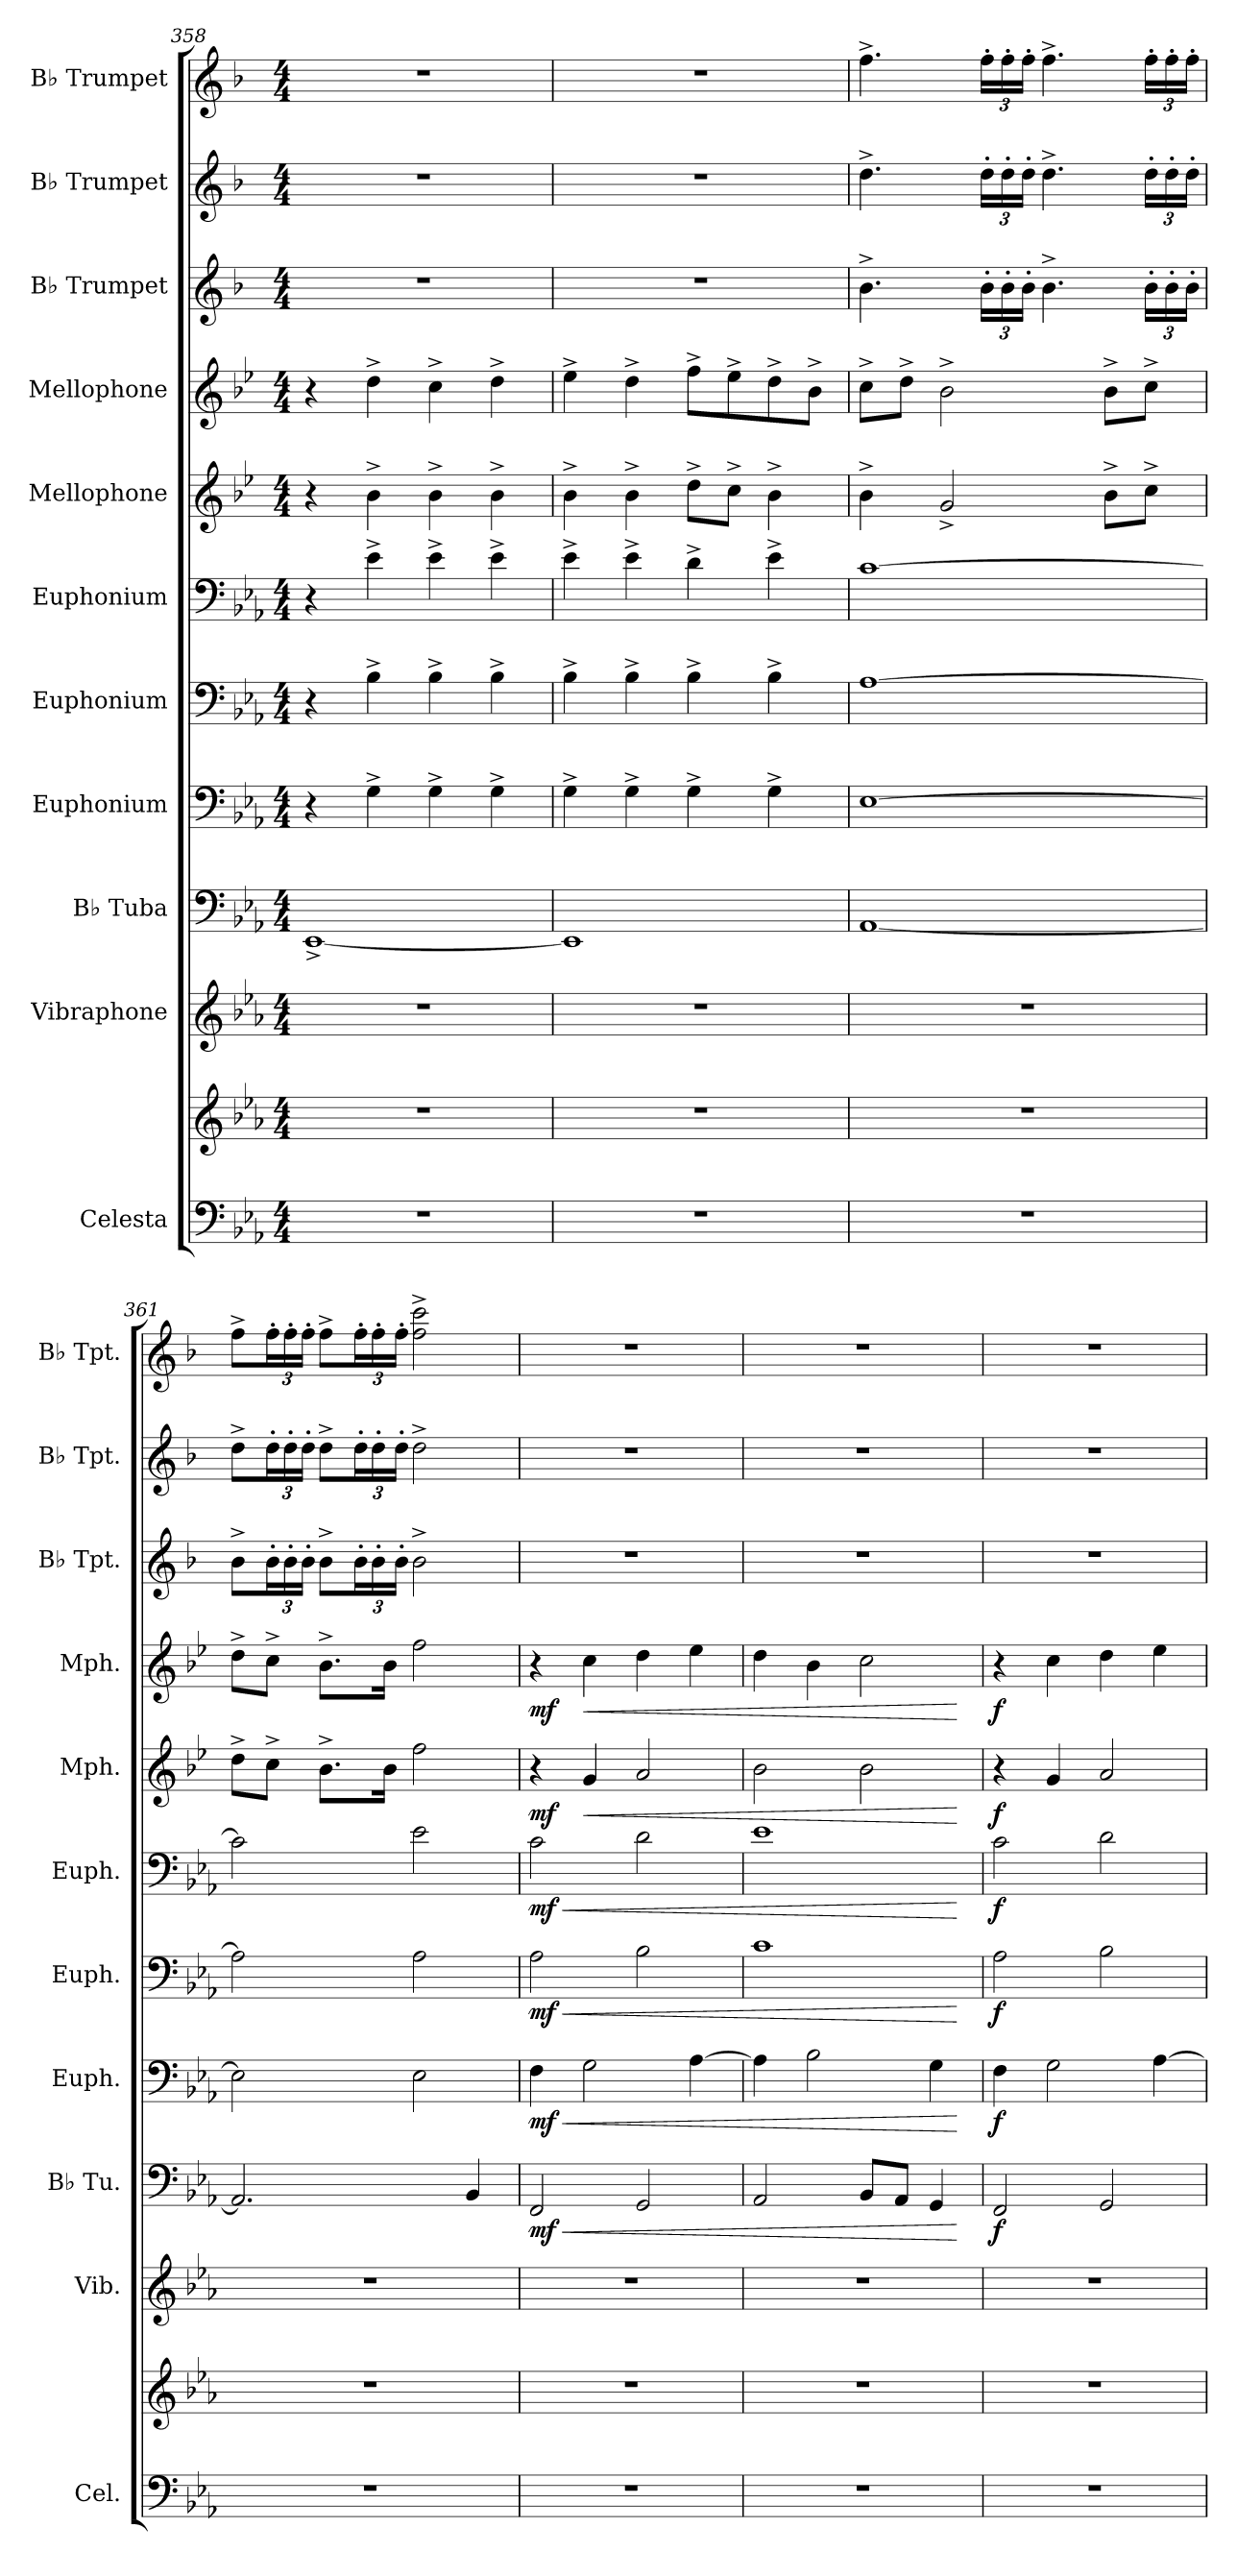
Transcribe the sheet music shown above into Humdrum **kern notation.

**kern	**kern	**kern	**kern	**dynam	**kern	**dynam	**kern	**dynam	**kern	**dynam	**kern	**dynam	**kern	**dynam	**kern	**kern	**kern
*part11	*part11	*part10	*part9	*part9	*part8	*part8	*part7	*part7	*part6	*part6	*part5	*part5	*part4	*part4	*part3	*part2	*part1
*staff12	*staff11	*staff10	*staff9	*staff9	*staff8	*staff8	*staff7	*staff7	*staff6	*staff6	*staff5	*staff5	*staff4	*staff4	*staff3	*staff2	*staff1
*I"Celesta	*	*I"Vibraphone	*I"B♭ Tuba	*	*I"Euphonium	*	*I"Euphonium	*	*I"Euphonium	*	*I"Mellophone	*	*I"Mellophone	*	*I"B♭ Trumpet	*I"B♭ Trumpet	*I"B♭ Trumpet
*I'Cel.	*	*I'Vib.	*I'B♭ Tu.	*	*I'Euph.	*	*I'Euph.	*	*I'Euph.	*	*I'Mph.	*	*I'Mph.	*	*I'B♭ Tpt.	*I'B♭ Tpt.	*I'B♭ Tpt.
*clefF4	*clefG2	*clefG2	*clefF4	*	*clefF4	*	*clefF4	*	*clefF4	*	*clefG2	*	*clefG2	*	*clefG2	*clefG2	*clefG2
*ITrd-7c-12	*ITrd-7c-12	*	*	*	*	*	*	*	*	*	*ITrd4c7	*	*ITrd4c7	*	*ITrd1c2	*ITrd1c2	*ITrd1c2
*k[b-e-a-]	*k[b-e-a-]	*k[b-e-a-]	*k[b-e-a-]	*	*k[b-e-a-]	*	*k[b-e-a-]	*	*k[b-e-a-]	*	*k[b-e-a-]	*	*k[b-e-a-]	*	*k[b-e-a-]	*k[b-e-a-]	*k[b-e-a-]
*M4/4	*M4/4	*M4/4	*M4/4	*	*M4/4	*	*M4/4	*	*M4/4	*	*M4/4	*	*M4/4	*	*M4/4	*M4/4	*M4/4
=358	=358	=358	=358	=358	=358	=358	=358	=358	=358	=358	=358	=358	=358	=358	=358	=358	=358
1r	1r	1r	[1EE-^	.	4r	.	4r	.	4r	.	4r	.	4r	.	1r	1r	1r
.	.	.	.	.	4G^\	.	4B-^\	.	4e-^\	.	4e-^\	.	4g^\	.	.	.	.
.	.	.	.	.	4G^\	.	4B-^\	.	4e-^\	.	4e-^\	.	4f^\	.	.	.	.
.	.	.	.	.	4G^\	.	4B-^\	.	4e-^\	.	4e-^\	.	4g^\	.	.	.	.
=359	=359	=359	=359	=359	=359	=359	=359	=359	=359	=359	=359	=359	=359	=359	=359	=359	=359
1r	1r	1r	1EE-]	.	4G^\	.	4B-^\	.	4e-^\	.	4e-^\	.	4a-^\	.	1r	1r	1r
.	.	.	.	.	4G^\	.	4B-^\	.	4e-^\	.	4e-^\	.	4g^\	.	.	.	.
.	.	.	.	.	4G^\	.	4B-^\	.	4d^\	.	8g^\L	.	8b-^\L	.	.	.	.
.	.	.	.	.	.	.	.	.	.	.	8f^\J	.	8a-^\	.	.	.	.
.	.	.	.	.	4G^\	.	4B-^\	.	4e-^\	.	4e-^\	.	8g^\	.	.	.	.
.	.	.	.	.	.	.	.	.	.	.	.	.	8e-^\J	.	.	.	.
=360	=360	=360	=360	=360	=360	=360	=360	=360	=360	=360	=360	=360	=360	=360	=360	=360	=360
1r	1r	1r	[1AA-	.	[1E-	.	[1A-	.	[1c	.	4e-^\	.	8f^\L	.	4.a-^\	4.cc^\	4.ee-^\
.	.	.	.	.	.	.	.	.	.	.	.	.	8g^\J	.	.	.	.
.	.	.	.	.	.	.	.	.	.	.	2c^/	.	2e-^\	.	.	.	.
*	*	*	*	*	*	*	*	*	*	*	*	*	*	*	*Xbrackettup	*Xbrackettup	*Xbrackettup
.	.	.	.	.	.	.	.	.	.	.	.	.	.	.	24a-'\LL	24cc'\LL	24ee-'\LL
.	.	.	.	.	.	.	.	.	.	.	.	.	.	.	24a-'\	24cc'\	24ee-'\
.	.	.	.	.	.	.	.	.	.	.	.	.	.	.	24a-'\JJ	24cc'\JJ	24ee-'\JJ
.	.	.	.	.	.	.	.	.	.	.	.	.	.	.	4.a-^\	4.cc^\	4.ee-^\
.	.	.	.	.	.	.	.	.	.	.	8e-^\L	.	8e-^\L	.	.	.	.
.	.	.	.	.	.	.	.	.	.	.	8f^\J	.	8f^\J	.	24a-'\LL	24cc'\LL	24ee-'\LL
.	.	.	.	.	.	.	.	.	.	.	.	.	.	.	24a-'\	24cc'\	24ee-'\
.	.	.	.	.	.	.	.	.	.	.	.	.	.	.	24a-'\JJ	24cc'\JJ	24ee-'\JJ
=361	=361	=361	=361	=361	=361	=361	=361	=361	=361	=361	=361	=361	=361	=361	=361	=361	=361
1r	1r	1r	2.AA-/]	.	2E-\]	.	2A-\]	.	2c\]	.	8g^\L	.	8g^\L	.	8a-^\L	8cc^\L	8ee-^\L
.	.	.	.	.	.	.	.	.	.	.	8f^\J	.	8f^\J	.	24a-'\L	24cc'\L	24ee-'\L
.	.	.	.	.	.	.	.	.	.	.	.	.	.	.	24a-'\	24cc'\	24ee-'\
.	.	.	.	.	.	.	.	.	.	.	.	.	.	.	24a-'\JJ	24cc'\JJ	24ee-'\JJ
.	.	.	.	.	.	.	.	.	.	.	8.e-^\L	.	8.e-^\L	.	8a-^\L	8cc^\L	8ee-^\L
.	.	.	.	.	.	.	.	.	.	.	.	.	.	.	24a-'\L	24cc'\L	24ee-'\L
.	.	.	.	.	.	.	.	.	.	.	.	.	.	.	24a-'\	24cc'\	24ee-'\
.	.	.	.	.	.	.	.	.	.	.	16e-\Jk	.	16e-\Jk	.	.	.	.
.	.	.	.	.	.	.	.	.	.	.	.	.	.	.	24a-'\JJ	24cc'\JJ	24ee-'\JJ
.	.	.	.	.	2E-\	.	2A-\	.	2e-\	.	2b-\	.	2b-\	.	2a-^\	2cc^\	2ee-\^ 2bb-\^
.	.	.	4BB-/	.	.	.	.	.	.	.	.	.	.	.	.	.	.
!!LO:PB:g=z
=362	=362	=362	=362	=362	=362	=362	=362	=362	=362	=362	=362	=362	=362	=362	=362	=362	=362
!	!	!	!	!LO:HP:b	!	!LO:HP:b	!	!LO:HP:b	!	!LO:HP:b	!	!	!	!	!	!	!
!	!	!	!	!LO:DY:n=1:b	!	!LO:DY:n=1:b	!	!LO:DY:n=1:b	!	!LO:DY:n=1:b	!	!LO:DY:b	!	!LO:DY:b	!	!	!
1r	1r	1r	2FF/	< mf	4F\	< mf	2A-\	< mf	2c\	< mf	4r	mf	4r	mf	1r	1r	1r
!	!	!	!	!	!	!	!	!	!	!	!	!LO:HP:b	!	!LO:HP:b	!	!	!
.	.	.	.	.	2G\	.	.	.	.	.	4c/	<	4f\	<	.	.	.
.	.	.	2GG/	.	.	.	2B-\	.	2d\	.	2d/	.	4g\	.	.	.	.
.	.	.	.	.	[4A-\	.	.	.	.	.	.	.	4a-\	.	.	.	.
=363	=363	=363	=363	=363	=363	=363	=363	=363	=363	=363	=363	=363	=363	=363	=363	=363	=363
1r	1r	1r	2AA-/	.	4A-\]	.	1c	.	1e-	.	2e-\	.	4g\	.	1r	1r	1r
.	.	.	.	.	2B-\	.	.	.	.	.	.	.	4e-\	.	.	.	.
.	.	.	8BB-/L	.	.	.	.	.	.	.	2e-\	.	2f\	.	.	.	.
.	.	.	8AA-/J	.	.	.	.	.	.	.	.	.	.	.	.	.	.
.	.	.	4GG/	.	4G\	.	.	.	.	.	.	.	.	.	.	.	.
.	.	.	.	[	.	[	.	[	.	[	.	[	.	[	.	.	.
=364	=364	=364	=364	=364	=364	=364	=364	=364	=364	=364	=364	=364	=364	=364	=364	=364	=364
!	!	!	!	!LO:DY:b	!	!LO:DY:b	!	!LO:DY:b	!	!LO:DY:b	!	!LO:DY:b	!	!LO:DY:b	!	!	!
1r	1r	1r	2FF/	f	4F\	f	2A-\	f	2c\	f	4r	f	4r	f	1r	1r	1r
.	.	.	.	.	2G\	.	.	.	.	.	4c/	.	4f\	.	.	.	.
.	.	.	2GG/	.	.	.	2B-\	.	2d\	.	2d/	.	4g\	.	.	.	.
.	.	.	.	.	[4A-\	.	.	.	.	.	.	.	4a-\	.	.	.	.
=	=	=	=	=	=	=	=	=	=	=	=	=	=	=	=	=	=
*-	*-	*-	*-	*-	*-	*-	*-	*-	*-	*-	*-	*-	*-	*-	*-	*-	*-
